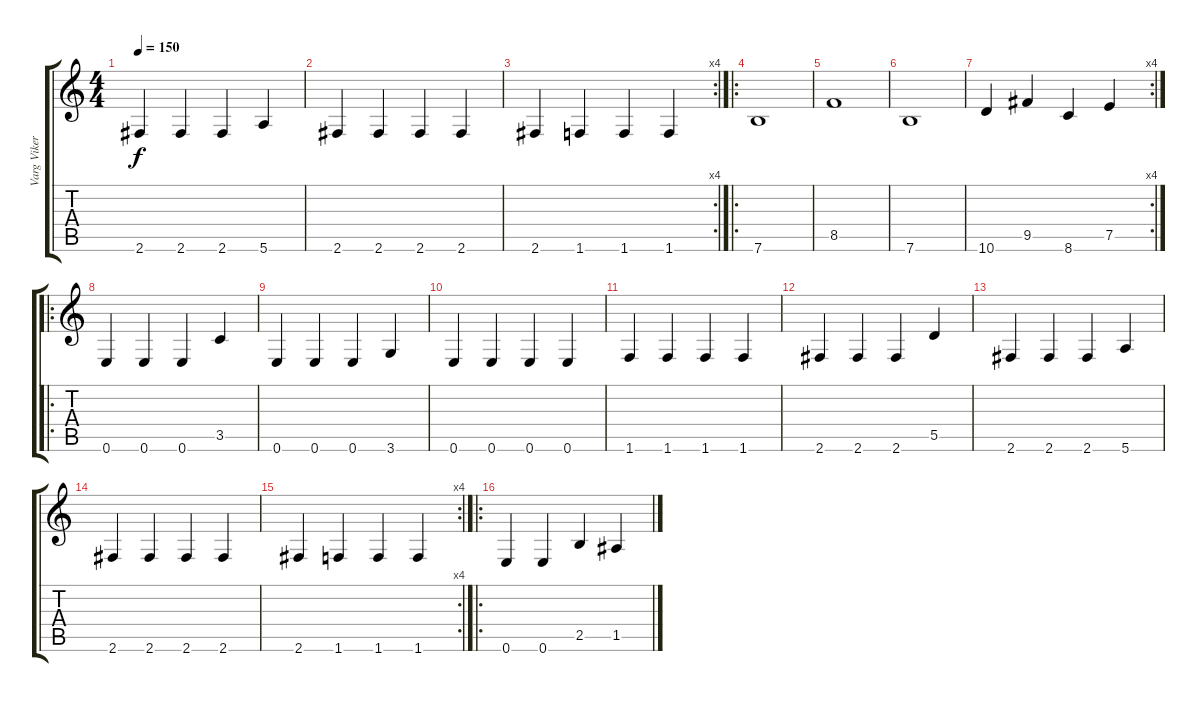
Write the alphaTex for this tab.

\track ("Varg Vikernes" "Varg Viker") {instrument contrabass}
\staff {score tabs}
\tuning (E4 B3 G3 D3 A2 E2) {hide}
\ts (4 4)
\tempo 150
\clef g2
\ks c
2.6.4{dy f} 2.6.4 2.6.4 5.6.4 |
2.6.4 2.6.4 2.6.4 2.6.4 |
\rc 4
2.6.4 1.6.4 1.6.4 1.6.4 |
\ro
7.6.1 |
8.5.1 |
7.6.1 |
\rc 4
10.6.4 9.5.4 8.6.4 7.5.4 |
\ro
0.6.4 0.6.4 0.6.4 3.5.4 |
0.6.4 0.6.4 0.6.4 3.6.4 |
0.6.4 0.6.4 0.6.4 0.6.4 |
1.6.4 1.6.4 1.6.4 1.6.4 |
2.6.4 2.6.4 2.6.4 5.5.4 |
2.6.4 2.6.4 2.6.4 5.6.4 |
2.6.4 2.6.4 2.6.4 2.6.4 |
\rc 4
2.6.4 1.6.4 1.6.4 1.6.4 |
\ro
0.6.4 0.6.4 2.5.4 1.5.4
